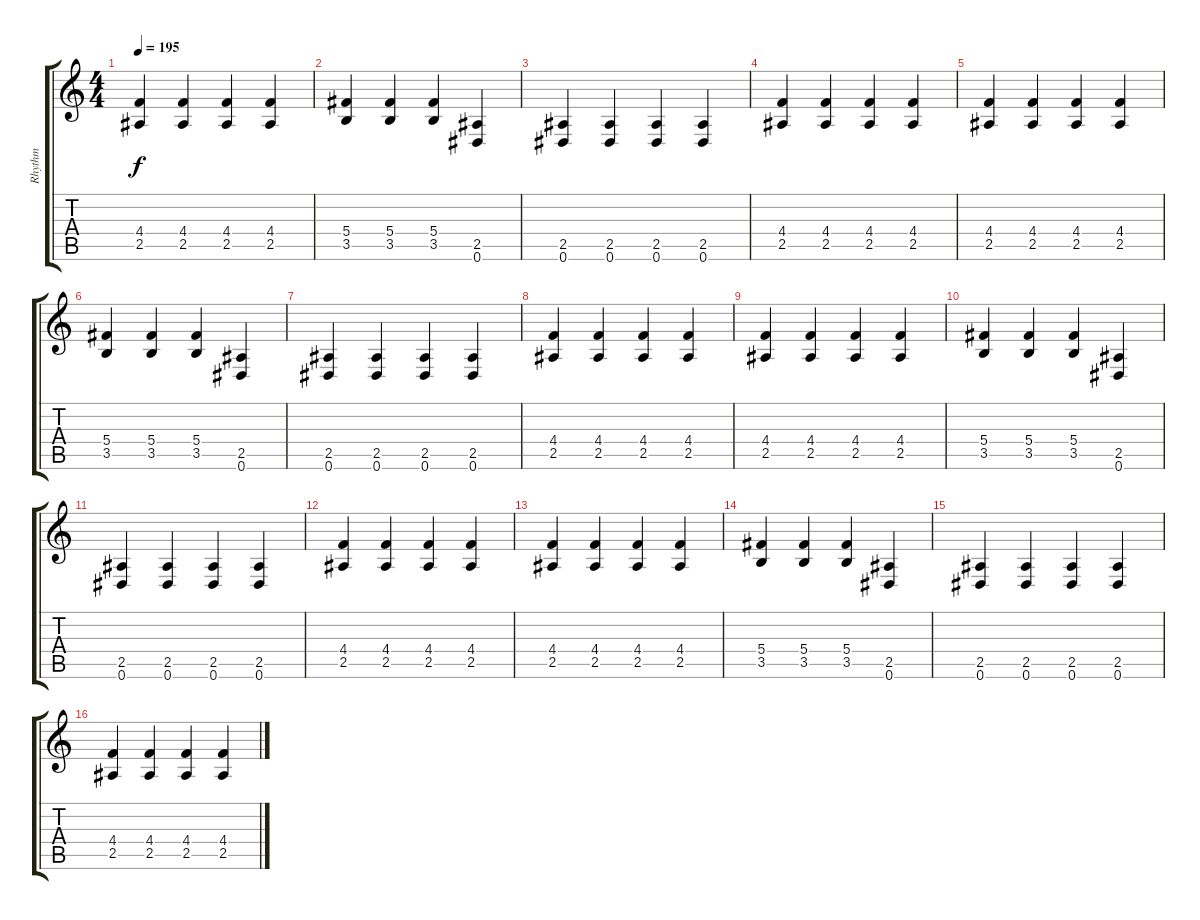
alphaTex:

\track ("Rhythm" "Rhythm") {instrument distortionguitar}
\staff {score tabs}
\tuning (Eb4 Bb3 Gb3 Db3 Ab2 Eb2) {hide}
\ts (4 4)
\tempo 195
\clef g2
\ks c
(4.4 2.5).4{dy f} (4.4 2.5).4 (4.4 2.5).4 (4.4 2.5).4 |
(5.4 3.5).4 (5.4 3.5).4 (5.4 3.5).4 (2.5 0.6).4 |
(2.5 0.6).4 (2.5 0.6).4 (2.5 0.6).4 (2.5 0.6).4 |
(4.4 2.5).4 (4.4 2.5).4 (4.4 2.5).4 (4.4 2.5).4 |
(4.4 2.5).4 (4.4 2.5).4 (4.4 2.5).4 (4.4 2.5).4 |
(5.4 3.5).4 (5.4 3.5).4 (5.4 3.5).4 (2.5 0.6).4 |
(2.5 0.6).4 (2.5 0.6).4 (2.5 0.6).4 (2.5 0.6).4 |
(4.4 2.5).4 (4.4 2.5).4 (4.4 2.5).4 (4.4 2.5).4 |
(4.4 2.5).4 (4.4 2.5).4 (4.4 2.5).4 (4.4 2.5).4 |
(5.4 3.5).4 (5.4 3.5).4 (5.4 3.5).4 (2.5 0.6).4 |
(2.5 0.6).4 (2.5 0.6).4 (2.5 0.6).4 (2.5 0.6).4 |
(4.4 2.5).4 (4.4 2.5).4 (4.4 2.5).4 (4.4 2.5).4 |
(4.4 2.5).4 (4.4 2.5).4 (4.4 2.5).4 (4.4 2.5).4 |
(5.4 3.5).4 (5.4 3.5).4 (5.4 3.5).4 (2.5 0.6).4 |
(2.5 0.6).4 (2.5 0.6).4 (2.5 0.6).4 (2.5 0.6).4 |
(4.4 2.5).4 (4.4 2.5).4 (4.4 2.5).4 (4.4 2.5).4
